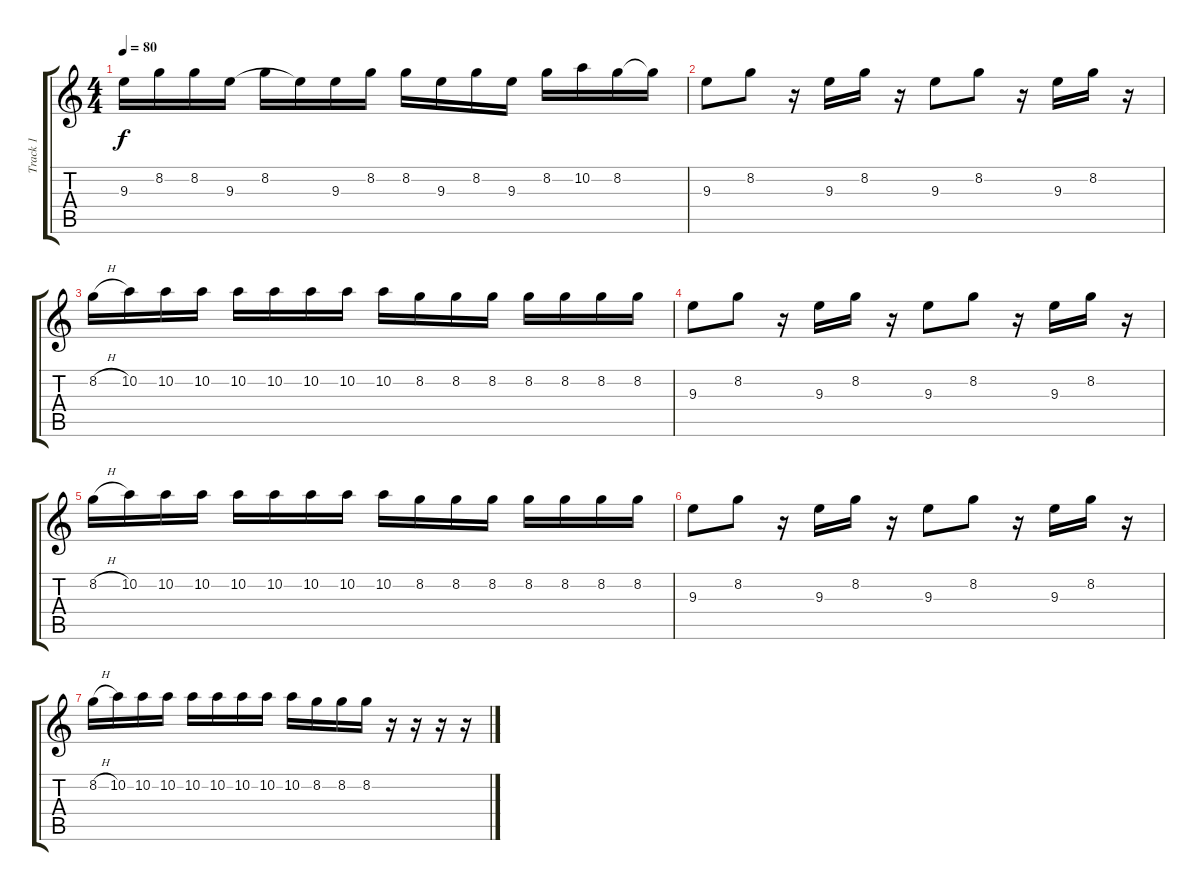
\track ("Track 1" "Track 1") {instrument electricguitarclean}
\staff {score tabs}
\tuning (E4 B3 G3 D3 A2 E2) {hide}
\ts (4 4)
\tempo 80
\clef g2
\ks c
9.3.16{dy f} 8.2.16 8.2.16 9.3.16 8.2.16 9.3{t}.16 9.3.16 8.2.16 8.2.16 9.3.16 8.2.16 9.3.16 8.2.16 10.2.16 8.2.16 8.2{t}.16 |
9.3.8 8.2.8 r.16 9.3.16 8.2.16 r.16 9.3.8 8.2.8 r.16 9.3.16 8.2.16 r.16 |
8.2{h}.16 10.2.16 10.2.16 10.2.16 10.2.16 10.2.16 10.2.16 10.2.16 10.2.16 8.2.16 8.2.16 8.2.16 8.2.16 8.2.16 8.2.16 8.2.16 |
9.3.8 8.2.8 r.16 9.3.16 8.2.16 r.16 9.3.8 8.2.8 r.16 9.3.16 8.2.16 r.16 |
8.2{h}.16 10.2.16 10.2.16 10.2.16 10.2.16 10.2.16 10.2.16 10.2.16 10.2.16 8.2.16 8.2.16 8.2.16 8.2.16 8.2.16 8.2.16 8.2.16 |
9.3.8 8.2.8 r.16 9.3.16 8.2.16 r.16 9.3.8 8.2.8 r.16 9.3.16 8.2.16 r.16 |
8.2{h}.16 10.2.16 10.2.16 10.2.16 10.2.16 10.2.16 10.2.16 10.2.16 10.2.16 8.2.16 8.2.16 8.2.16 r.16 r.16 r.16 r.16
